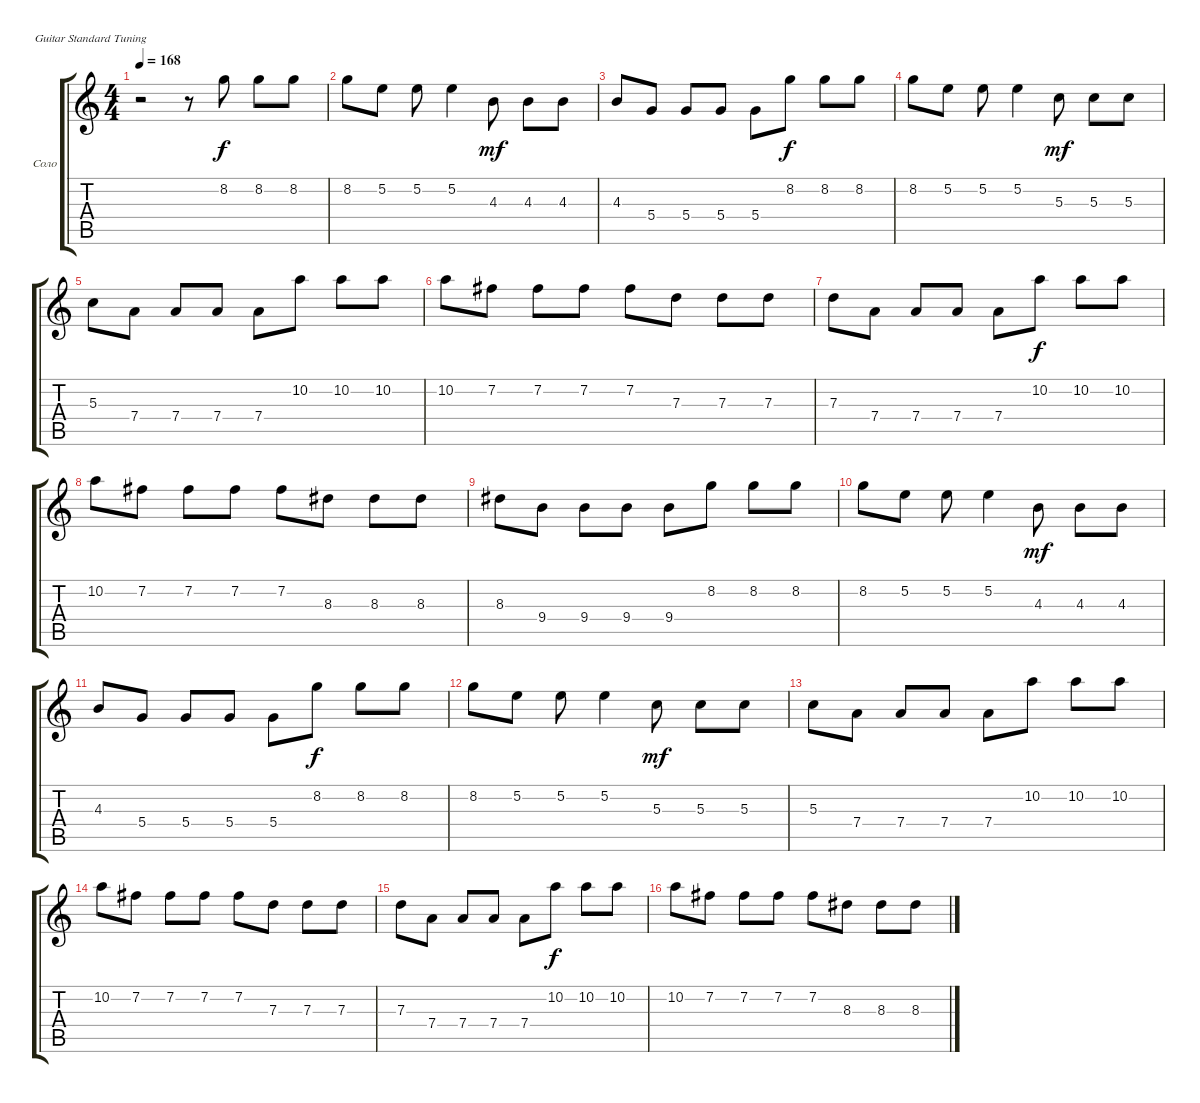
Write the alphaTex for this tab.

\defaultSystemsLayout 4
\bracketExtendMode groupsimilarinstruments
\firstSystemTrackNameOrientation horizontal
\otherSystemsTrackNameOrientation horizontal
\track ("Г. Каспарян" "Соло") {instrument electricguitarclean}
\staff {score tabs}
\tuning (E4 B3 G3 D3 A2 E2)
\ts (4 4)
\tempo 168
\clef g2
\ks c
r.2{dy f instrument electricguitarclean} r.8 8.2.8 8.2.8 8.2.8 |
\scale
0.487395 8.2.8 5.2.8 5.2.8 5.2.4 4.3.8{dy mf} 4.3.8 4.3.8 |
\scale
0.256303 4.3.8 5.4.8 5.4.8 5.4.8 5.4.8 8.2.8{dy f} 8.2.8 8.2.8 |
\scale
0.256303 8.2.8 5.2.8 5.2.8 5.2.4 5.3.8{dy mf} 5.3.8 5.3.8 |
\scale
0.333333 5.3.8 7.4.8 7.4.8 7.4.8 7.4.8 10.2.8 10.2.8 10.2.8 |
\scale
0.333333 10.2.8 7.2.8 7.2.8 7.2.8 7.2.8 7.3.8 7.3.8 7.3.8 |
\scale
0.333333 7.3.8 7.4.8 7.4.8 7.4.8 7.4.8 10.2.8{dy f} 10.2.8 10.2.8 |
\scale
0.333333 10.2.8 7.2.8 7.2.8 7.2.8 7.2.8 8.3.8 8.3.8 8.3.8 |
\scale
0.333333 8.3.8 9.4.8 9.4.8 9.4.8 9.4.8 8.2.8 8.2.8 8.2.8 |
\scale
0.333333 8.2.8 5.2.8 5.2.8 5.2.4 4.3.8{dy mf} 4.3.8 4.3.8 |
\scale
0.333333 4.3.8 5.4.8 5.4.8 5.4.8 5.4.8 8.2.8{dy f} 8.2.8 8.2.8 |
\scale
0.333333 8.2.8 5.2.8 5.2.8 5.2.4 5.3.8{dy mf} 5.3.8 5.3.8 |
\scale
0.333333 5.3.8 7.4.8 7.4.8 7.4.8 7.4.8 10.2.8 10.2.8 10.2.8 |
\scale
0.333333 10.2.8 7.2.8 7.2.8 7.2.8 7.2.8 7.3.8 7.3.8 7.3.8 |
\scale
0.333333 7.3.8 7.4.8 7.4.8 7.4.8 7.4.8 10.2.8{dy f} 10.2.8 10.2.8 |
\scale
0.333333 10.2.8 7.2.8 7.2.8 7.2.8 7.2.8 8.3.8 8.3.8 8.3.8
